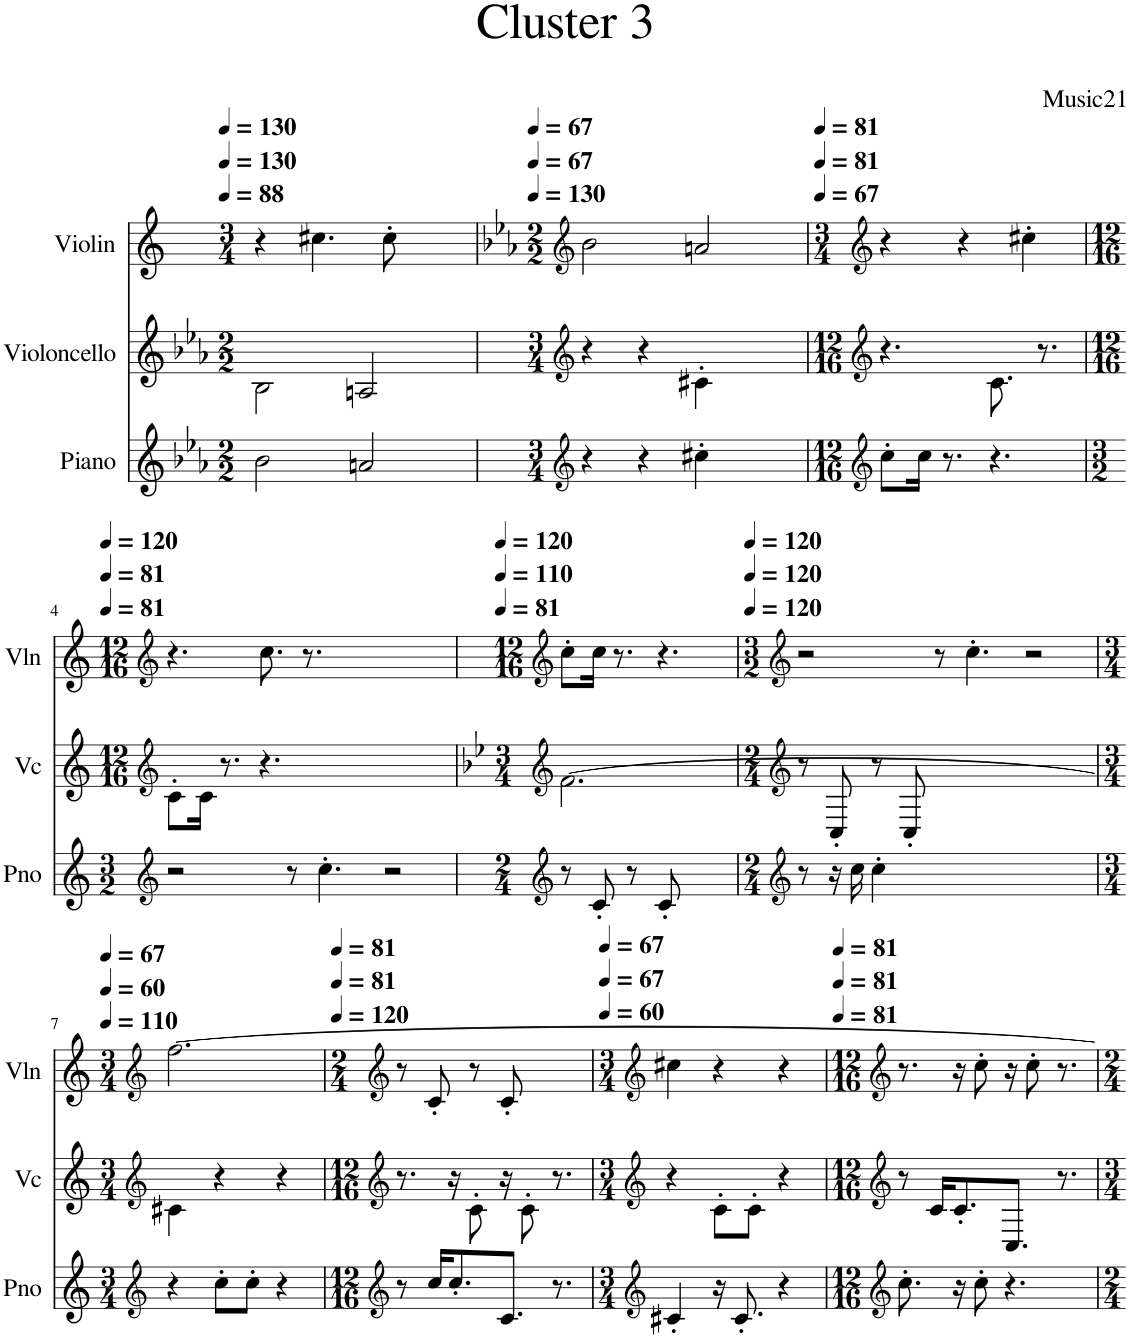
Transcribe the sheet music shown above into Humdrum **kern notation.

**kern	**kern	**kern
*part3	*part2	*part1
*staff3	*staff2	*staff1
*I"Piano	*I"Violoncello	*I"Violin
*I'Pno	*I'Vc	*I'Vln
*clefG2	*clefG2	*clefG2
*k[b-e-a-]	*k[b-e-a-]	*k[]
*M2/2	*M2/2	*M3/4
*MM88	*MM88	*MM130
=1	=1	=1
2b-\	2B-\	4r
.	.	4.cc#X\
2an/	2An/	.
.	.	8cc#'\
.	.	4ryy
=2	=2	=2
*clefG2	*clefG2	*clefG2
*k[]	*k[]	*k[b-e-a-]
*M3/4	*M3/4	*M2/2
*	*	*MM67
4r	4r	2b-\
4r	4r	.
4cc#X'\	4c#X'\	2an/
4ryy	4ryy	.
=3	=3	=3
*clefG2	*clefG2	*clefG2
*	*	*k[]
*M12/16	*M12/16	*M3/4
*	*	*MM81
8cc'\L	4.r	4r
16cc\Jk	.	.
8.r	.	.
.	.	4r
4.r	8.c\	.
.	.	4cc#X'\
.	8.r	.
!!LO:LB:g=z
=4	=4	=4
*clefG2	*clefG2	*clefG2
*M3/2	*M12/16	*M12/16
*	*	*MM120
2r	8c'\L	4.r
.	16c\Jk	.
.	8.r	.
.	4.r	8.cc\
8r	.	.
.	.	8.r
4.cc'\	.	.
.	2.ryy	2.ryy
2r	.	.
=5	=5	=5
*clefG2	*clefG2	*clefG2
*	*k[b-e-]	*
*M2/4	*M3/4	*M12/16
*	*	*MM120
8r	[2.f\	8cc'\L
8c'/	.	16cc\Jk
.	.	8.r
8r	.	.
8c'/	.	4.r
4ryy	.	.
=6	=6	=6
*clefG2	*clefG2	*clefG2
*	*k[]	*
*M2/4	*M2/4	*M3/2
*	*	*MM120
8r	8r	2r
16r	8C'/	.
16cc\	.	.
4cc'\	8r	.
.	8C'/	.
1ryy	1ryy	8r
.	.	4.cc'\
.	.	2r
!!LO:LB:g=z
=7	=7	=7
*clefG2	*clefG2	*clefG2
*	*	*k[]
*M3/4	*M3/4	*M3/4
*	*	*MM67
4r	4c#X\	[2.ff\
8cc'\L	4r	.
8cc'\J	.	.
4r	4r	.
=8	=8	=8
*clefG2	*clefG2	*clefG2
*	*	*k[]
*M12/16	*M12/16	*M2/4
*	*	*MM81
8r	8.r	8r
16cc/KL	.	8c'/
8.cc'/	16r	.
.	8c'\	8r
8.c/J	16r	8c'/
.	8c'\	.
.	.	4ryy
8.r	8.r	.
=9	=9	=9
*clefG2	*clefG2	*clefG2
*M3/4	*M3/4	*M3/4
*	*	*MM67
4c#X'/	4r	4cc#X\
16r	8c'\L	4r
8.c#'/	.	.
.	8c'\J	.
4r	4r	4r
=10	=10	=10
*clefG2	*clefG2	*clefG2
*M12/16	*M12/16	*M12/16
*	*	*MM81
8.cc'\	8r	8.r
.	16c/KL	.
16r	8.c'/	16r
8cc'\	.	8cc'\
4.r	8.C/J	16r
.	.	8cc'\
.	8.r	8.r
=	=	=
*-	*-	*-
